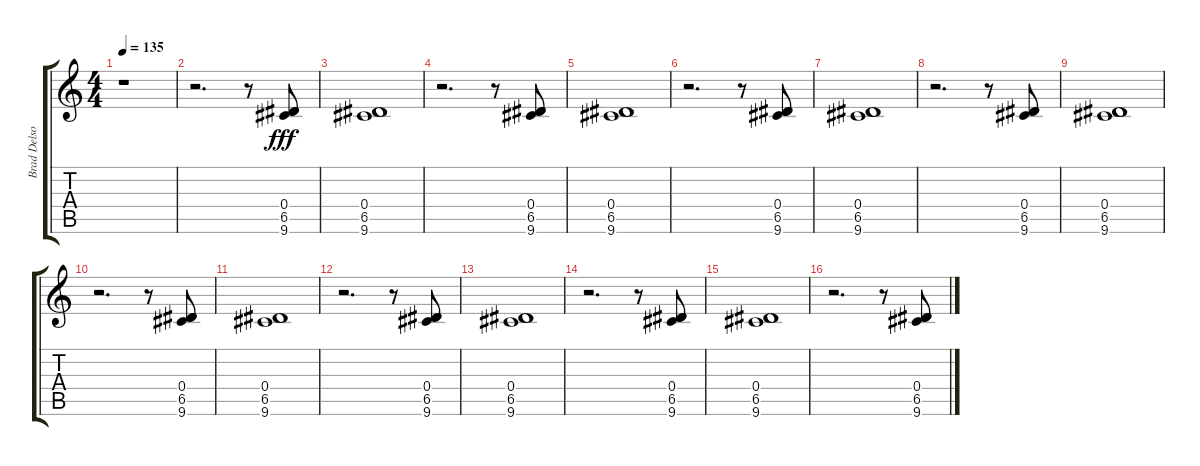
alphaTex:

\track ("Brad Delson - Guitar (additional)" "Brad Delso") {instrument overdrivenguitar}
\staff {score tabs}
\tuning (E4 B3 G3 D3 A2 E2) {hide}
\ts (4 4)
\tempo 135
\clef g2
\ks c
r.1{dy f} |
r.2{d} r.8 (0.4 6.5 9.6).8{dy fff instrument melodictom} |
(0.4 6.5 9.6).1 |
r.2{d} r.8 (0.4 6.5 9.6).8 |
(0.4 6.5 9.6).1 |
r.2{d} r.8 (0.4 6.5 9.6).8 |
(0.4 6.5 9.6).1 |
r.2{d} r.8 (0.4 6.5 9.6).8 |
(0.4 6.5 9.6).1 |
r.2{d} r.8 (0.4 6.5 9.6).8 |
(0.4 6.5 9.6).1 |
r.2{d} r.8 (0.4 6.5 9.6).8 |
(0.4 6.5 9.6).1 |
r.2{d} r.8 (0.4 6.5 9.6).8 |
(0.4 6.5 9.6).1 |
r.2{d} r.8 (0.4 6.5 9.6).8
